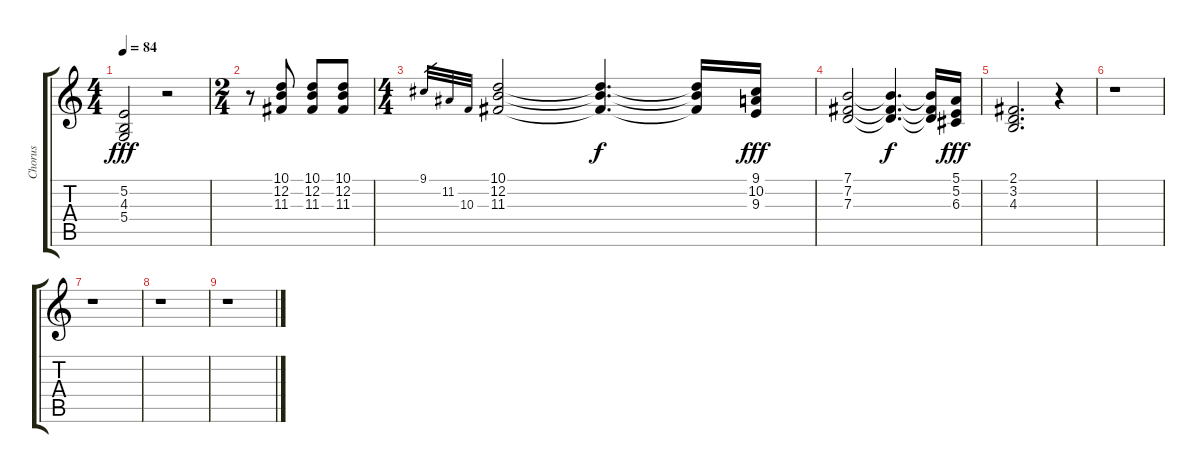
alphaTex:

\track ("Chorus" "Chorus") {instrument choiraahs}
\staff {score tabs}
\tuning (E4 B3 G3 D3 A2 E2) {hide}
\ts (4 4)
\tempo 84
\clef g2
\ks c
(5.2 4.3 5.4).2{dy fff} r.2 |
\ts (2 4)
r.8 (10.1 12.2 11.3).8 (10.1 12.2 11.3).8 (10.1 12.2 11.3).8 |
\ts (4 4)
9.1.32{gr} 11.2.32{gr} 10.3.32{gr} (10.1 12.2 11.3).2 (10.1{t} 12.2{t} 11.3{t}).4{d dy f} (10.1{t} 12.2{t} 11.3{t}).16 (9.1 10.2 9.3).16{dy fff} |
(7.1 7.2 7.3).2 (7.1{t} 7.2{t} 7.3{t}).4{d dy f} (7.1{t} 7.2{t} 7.3{t}).16 (5.1 5.2 6.3).16{dy fff} |
(2.1 3.2 4.3).2{d} r.4 |
r.1 |
r.1 |
r.1 |
r.1
